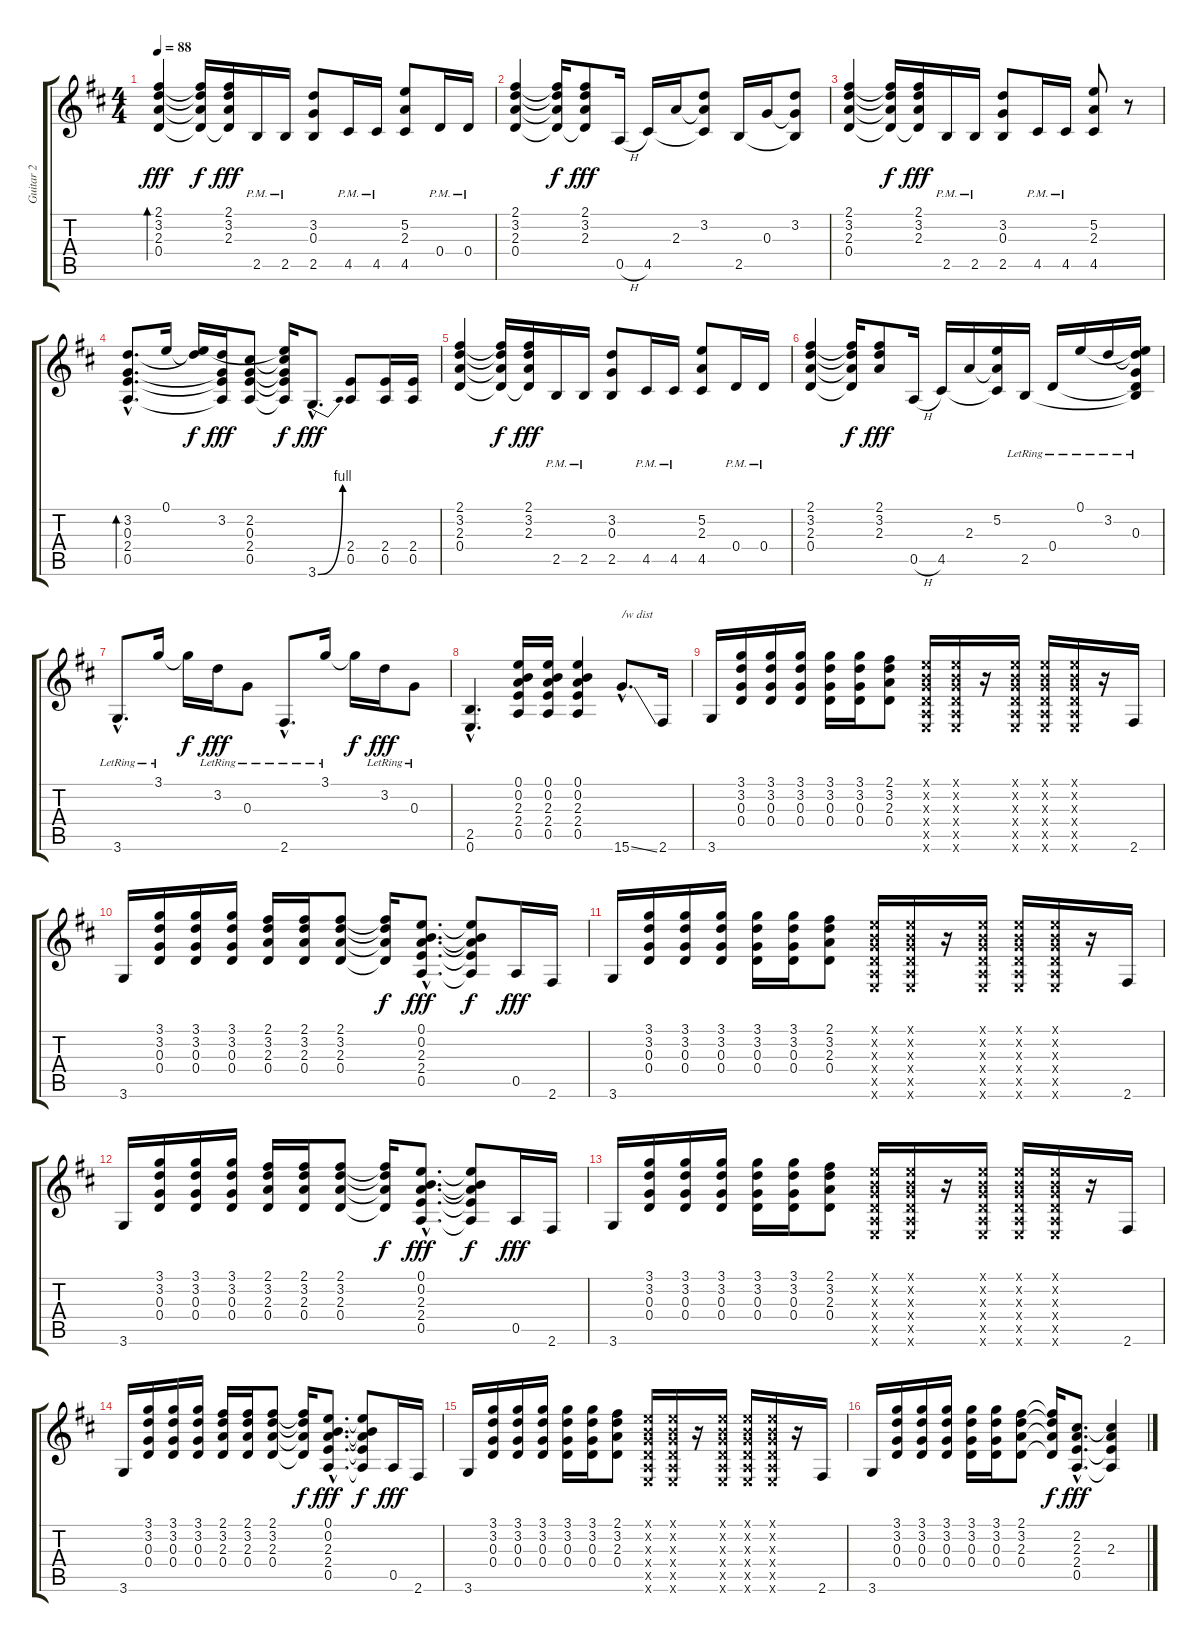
\track ("Guitar 2" "Guitar 2") {instrument electricguitarclean}
\staff {score tabs}
\tuning (E4 B3 G3 D3 A2 E2) {hide}
\ts (4 4)
\tempo 88
\clef g2
\ks d
(2.1 3.2 2.3 0.4).4{bd 240 dy fff balance 16} (2.1{t} 3.2{t} 2.3{t} 0.4{t}).16{dy f} (2.1 3.2 2.3 0.4{t}).16{dy fff} 2.5{pm}.16 2.5{pm}.16 (3.2 0.3 2.5).8 4.5{pm}.16 4.5{pm}.16 (5.2 2.3 4.5).8 0.4{pm}.16 0.4{pm}.16 |
(2.1 3.2 2.3 0.4).4 (2.1{t} 3.2{t} 2.3{t} 0.4{t}).16{dy f} (2.1 3.2 2.3 0.4{t}).8{dy fff} 0.5{h}.16 4.5.16 2.3.16 (3.2 2.3{t} 4.5{t}).8 2.5.16 0.3.16 (3.2 0.3{t} 2.5{t}).8 |
(2.1 3.2 2.3 0.4).4 (2.1{t} 3.2{t} 2.3{t} 0.4{t}).16{dy f} (2.1 3.2 2.3 0.4{t}).16{dy fff} 2.5{pm}.16 2.5{pm}.16 (3.2 0.3 2.5).8 4.5{pm}.16 4.5{pm}.16 (5.2 2.3 4.5).8 r.8 |
(3.2{hac} 0.3{hac} 2.4{hac} 0.5{hac}).8{d bd 240} 0.1.16 (0.1{t} 3.2{t}).16{dy f} (3.2 0.3{t} 2.4{t} 0.5{t}).16{dy fff} (2.2 0.3 2.4 0.5).8 (0.1{t} 2.2{t} 0.3{t} 2.4{t} 0.5{t}).16{dy f} 3.6{be (bend 0 0 60 4) hac}.8{d dy fff} (2.4 0.5).8 (2.4 0.5).16 (2.4 0.5).16 |
(2.1 3.2 2.3 0.4).4 (2.1{t} 3.2{t} 2.3{t} 0.4{t}).16{dy f} (2.1 3.2 2.3 0.4{t}).16{dy fff} 2.5{pm}.16 2.5{pm}.16 (3.2 0.3 2.5).8 4.5{pm}.16 4.5{pm}.16 (5.2 2.3 4.5).8 0.4{pm}.16 0.4{pm}.16 |
(2.1 3.2 2.3 0.4).4 (2.1{t} 3.2{t} 2.3{t} 0.4{t}).16{dy f} (2.1 3.2 2.3).8{dy fff} 0.5{h}.16 4.5.16 2.3.16 (5.2 2.3{t} 4.5{t}).16 2.5{lr}.16 0.4{lr}.16 0.1{lr}.16 3.2{lr}.16 (0.1{t} 3.2{t} 0.3{lr} 0.4{t} 2.5{t}).16 |
3.6{hac lr}.8{d} 3.1{lr}.16 3.1{t}.16{dy f} 3.2{lr}.16{dy fff} 0.3{lr}.8 2.6{hac lr}.8{d} 3.1{lr}.16 3.1{t}.16{dy f} 3.2{lr}.16{dy fff} 0.3{lr}.8 |
(2.5{hac} 0.6{hac}).4{d} (0.1 0.2 2.3 2.4 0.5).16 (0.1 0.2 2.3 2.4 0.5).16 (0.1 0.2 2.3 2.4 0.5).4 15.6{ss hac}.8{d txt "/w dist" balance 8 instrument distortionguitar} 2.6.16 |
3.6.16 (3.1 3.2 0.3 0.4).16 (3.1 3.2 0.3 0.4).16 (3.1 3.2 0.3 0.4).16 (3.1 3.2 0.3 0.4).16 (3.1 3.2 0.3 0.4).16 (2.1 3.2 2.3 0.4).8 (0.1{x} 0.2{x} 0.3{x} 0.4{x} 0.5{x} 0.6{x}).16 (0.1{x} 0.2{x} 0.3{x} 0.4{x} 0.5{x} 0.6{x}).16 r.16 (0.1{x} 0.2{x} 0.3{x} 0.4{x} 0.5{x} 0.6{x}).16 (0.1{x} 0.2{x} 0.3{x} 0.4{x} 0.5{x} 0.6{x}).16 (0.1{x} 0.2{x} 0.3{x} 0.4{x} 0.5{x} 0.6{x}).16 r.16 2.6.16 |
3.6.16 (3.1 3.2 0.3 0.4).16 (3.1 3.2 0.3 0.4).16 (3.1 3.2 0.3 0.4).16 (2.1 3.2 2.3 0.4).16 (2.1 3.2 2.3 0.4).16 (2.1 3.2 2.3 0.4).8 (2.1{t} 3.2{t} 2.3{t} 0.4{t}).16{dy f} (0.1{hac} 0.2{hac} 2.3{hac} 2.4{hac} 0.5{hac}).8{d dy fff} (0.1{t} 0.2{t} 2.3{t} 2.4{t} 0.5{t}).8{dy f} 0.5.16{dy fff} 2.6.16 |
3.6.16 (3.1 3.2 0.3 0.4).16 (3.1 3.2 0.3 0.4).16 (3.1 3.2 0.3 0.4).16 (3.1 3.2 0.3 0.4).16 (3.1 3.2 0.3 0.4).16 (2.1 3.2 2.3 0.4).8 (0.1{x} 0.2{x} 0.3{x} 0.4{x} 0.5{x} 0.6{x}).16 (0.1{x} 0.2{x} 0.3{x} 0.4{x} 0.5{x} 0.6{x}).16 r.16 (0.1{x} 0.2{x} 0.3{x} 0.4{x} 0.5{x} 0.6{x}).16 (0.1{x} 0.2{x} 0.3{x} 0.4{x} 0.5{x} 0.6{x}).16 (0.1{x} 0.2{x} 0.3{x} 0.4{x} 0.5{x} 0.6{x}).16 r.16 2.6.16 |
3.6.16 (3.1 3.2 0.3 0.4).16 (3.1 3.2 0.3 0.4).16 (3.1 3.2 0.3 0.4).16 (2.1 3.2 2.3 0.4).16 (2.1 3.2 2.3 0.4).16 (2.1 3.2 2.3 0.4).8 (2.1{t} 3.2{t} 2.3{t} 0.4{t}).16{dy f} (0.1{hac} 0.2{hac} 2.3{hac} 2.4{hac} 0.5{hac}).8{d dy fff} (0.1{t} 0.2{t} 2.3{t} 2.4{t} 0.5{t}).8{dy f} 0.5.16{dy fff} 2.6.16 |
3.6.16 (3.1 3.2 0.3 0.4).16 (3.1 3.2 0.3 0.4).16 (3.1 3.2 0.3 0.4).16 (3.1 3.2 0.3 0.4).16 (3.1 3.2 0.3 0.4).16 (2.1 3.2 2.3 0.4).8 (0.1{x} 0.2{x} 0.3{x} 0.4{x} 0.5{x} 0.6{x}).16 (0.1{x} 0.2{x} 0.3{x} 0.4{x} 0.5{x} 0.6{x}).16 r.16 (0.1{x} 0.2{x} 0.3{x} 0.4{x} 0.5{x} 0.6{x}).16 (0.1{x} 0.2{x} 0.3{x} 0.4{x} 0.5{x} 0.6{x}).16 (0.1{x} 0.2{x} 0.3{x} 0.4{x} 0.5{x} 0.6{x}).16 r.16 2.6.16 |
3.6.16 (3.1 3.2 0.3 0.4).16 (3.1 3.2 0.3 0.4).16 (3.1 3.2 0.3 0.4).16 (2.1 3.2 2.3 0.4).16 (2.1 3.2 2.3 0.4).16 (2.1 3.2 2.3 0.4).8 (2.1{t} 3.2{t} 2.3{t} 0.4{t}).16{dy f} (0.1{hac} 0.2{hac} 2.3{hac} 2.4{hac} 0.5{hac}).8{d dy fff} (0.1{t} 0.2{t} 2.3{t} 2.4{t} 0.5{t}).8{dy f} 0.5.16{dy fff} 2.6.16 |
3.6.16 (3.1 3.2 0.3 0.4).16 (3.1 3.2 0.3 0.4).16 (3.1 3.2 0.3 0.4).16 (3.1 3.2 0.3 0.4).16 (3.1 3.2 0.3 0.4).16 (2.1 3.2 2.3 0.4).8 (0.1{x} 0.2{x} 0.3{x} 0.4{x} 0.5{x} 0.6{x}).16 (0.1{x} 0.2{x} 0.3{x} 0.4{x} 0.5{x} 0.6{x}).16 r.16 (0.1{x} 0.2{x} 0.3{x} 0.4{x} 0.5{x} 0.6{x}).16 (0.1{x} 0.2{x} 0.3{x} 0.4{x} 0.5{x} 0.6{x}).16 (0.1{x} 0.2{x} 0.3{x} 0.4{x} 0.5{x} 0.6{x}).16 r.16 2.6.16 |
3.6.16 (3.1 3.2 0.3 0.4).16 (3.1 3.2 0.3 0.4).16 (3.1 3.2 0.3 0.4).16 (3.1 3.2 0.3 0.4).16 (3.1 3.2 0.3 0.4).16 (2.1 3.2 2.3 0.4).8 (2.1{t} 3.2{t} 2.3{t} 0.4{t}).16{dy f} (2.2{hac} 2.3{hac} 2.4{hac} 0.5{hac}).8{d dy fff} (2.2{t} 2.3 2.4{t} 0.5{t}).4
